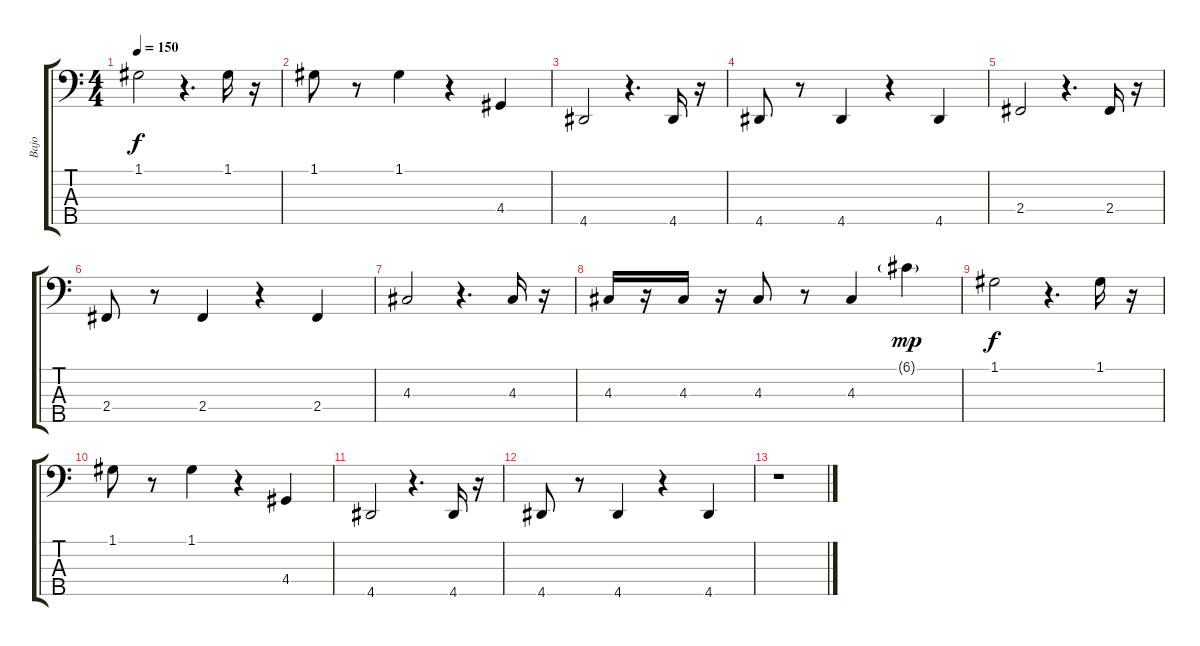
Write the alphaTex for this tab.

\track ("Bajo" "Bajo") {instrument electricbassfinger}
\staff {score tabs}
\tuning (G2 D2 A1 E1 B0) {hide}
\ts (4 4)
\tempo 150
\clef f4
\ks c
1.1.2{dy f volume 15} r.4{d volume 14} 1.1.16 r.16 |
1.1.8{volume 13} r.8 1.1.4 r.4{volume 12} 4.4.4 |
4.5.2{volume 11} r.4{d volume 10} 4.5.16 r.16 |
4.5.8{volume 9} r.8 4.5.4 r.4{volume 8} 4.5.4 |
2.4.2{volume 7} r.4{d volume 6} 2.4.16 r.16 |
2.4.8 r.8 2.4.4 r.4{volume 5} 2.4.4 |
4.3.2 r.4{d volume 4} 4.3.16 r.16 |
4.3.16{volume 3} r.16 4.3.16 r.16 4.3.8 r.8 4.3.4 6.1{g}.4{dy mp} |
1.1.2{dy f} r.4{d} 1.1.16 r.16 |
1.1.8{volume 2} r.8 1.1.4 r.4 4.4.4 |
4.5.2{volume 1} r.4{d} 4.5.16 r.16 |
4.5.8{volume 1} r.8 4.5.4 r.4 4.5.4 |
r.1
